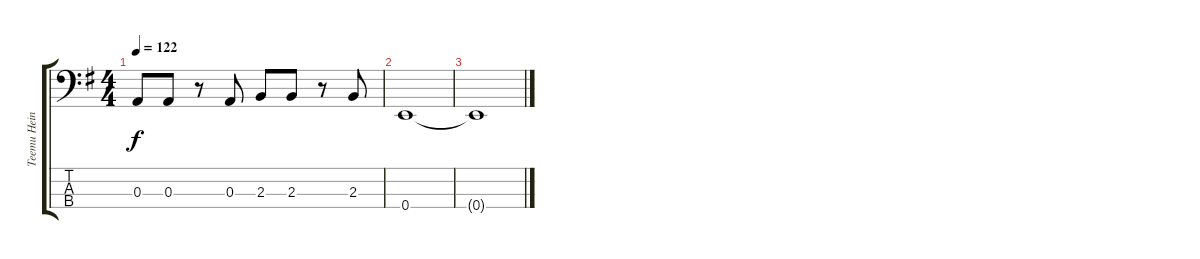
\track ("Teemu Heinola (bass)" "Teemu Hein") {instrument electricbasspick}
\staff {score tabs}
\tuning (G2 D2 A1 E1) {hide}
\ts (4 4)
\tempo 122
\clef f4
\ks eminor
0.3.8{dy f} 0.3.8 r.8 0.3.8 2.3.8 2.3.8 r.8 2.3.8 |
0.4.1 |
0.4{t}.1
